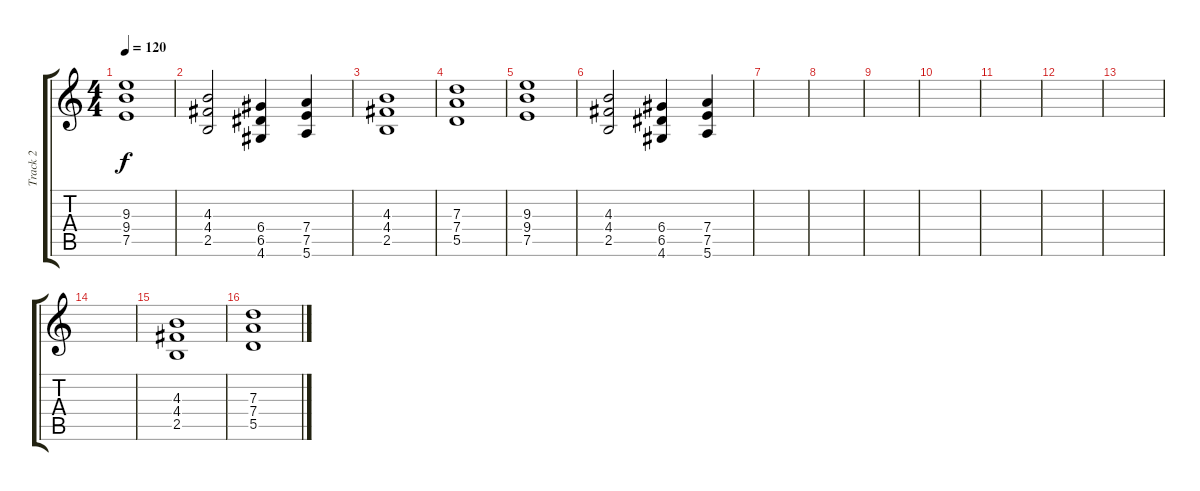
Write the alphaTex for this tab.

\track ("Track 2" "Track 2") {instrument electricguitarclean}
\staff {score tabs}
\tuning (E4 B3 G3 D3 A2 E2) {hide}
\ts (4 4)
\tempo 120
\clef g2
\ks c
(9.3 9.4 7.5).1{dy f} |
(4.3 4.4 2.5).2 (6.4 6.5 4.6).4 (7.4 7.5 5.6).4 |
(4.3 4.4 2.5).1 |
(7.3 7.4 5.5).1 |
(9.3 9.4 7.5).1 |
(4.3 4.4 2.5).2 (6.4 6.5 4.6).4 (7.4 7.5 5.6).4 |
|
|
|
|
|
|
|
|
(4.3 4.4 2.5).1{instrument distortionguitar} |
(7.3 7.4 5.5).1
